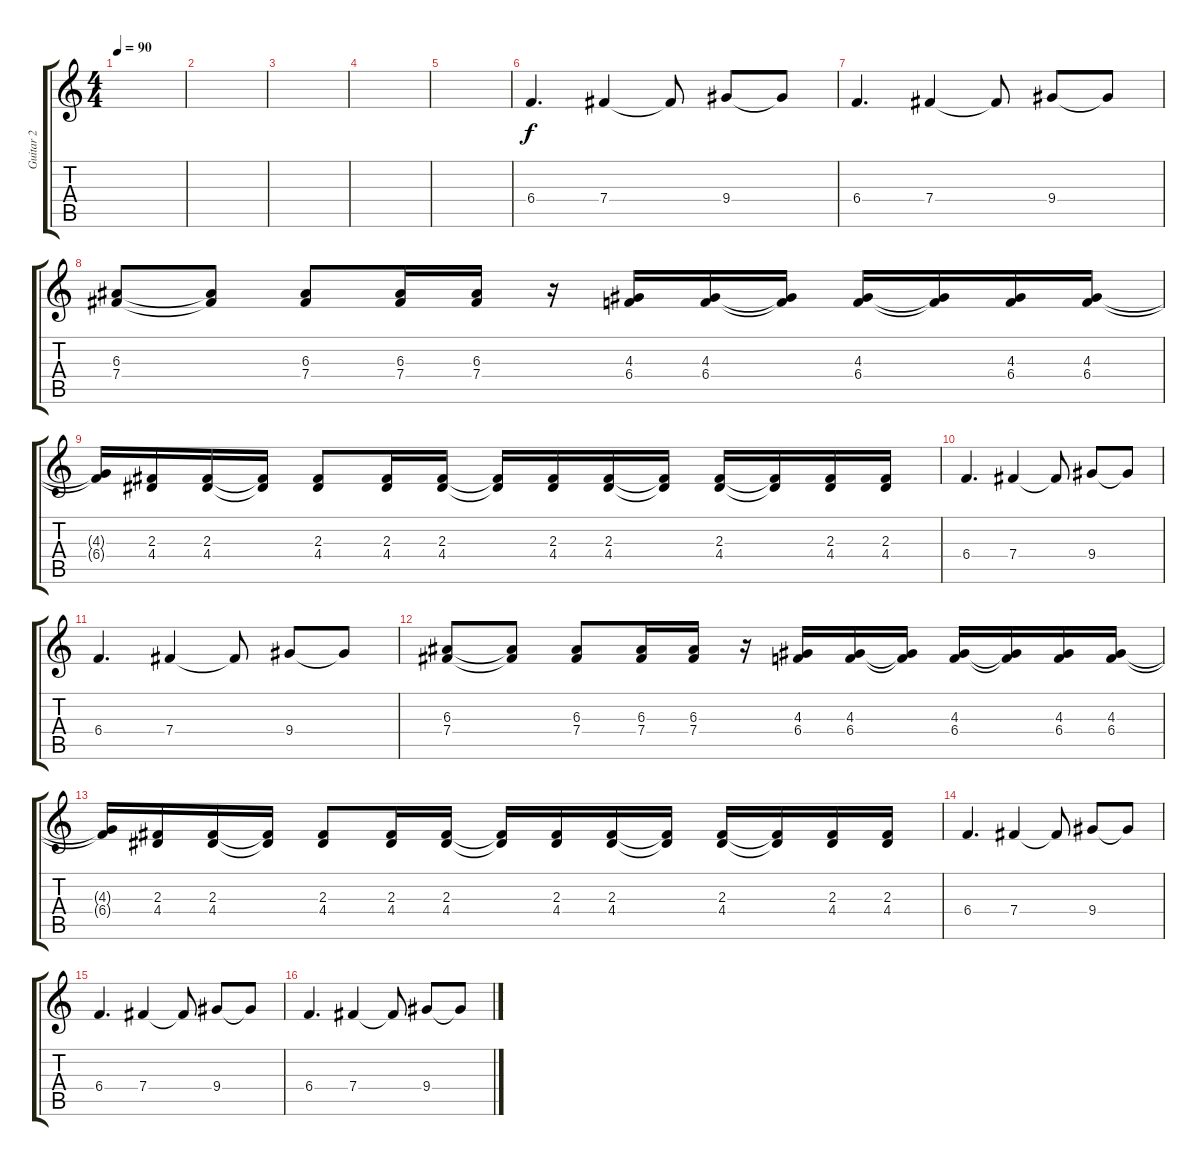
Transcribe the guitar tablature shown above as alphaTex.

\track ("Guitar 2" "Guitar 2") {instrument distortionguitar}
\staff {score tabs}
\tuning (Db4 Ab3 E3 B2 Gb2 B1) {hide}
\ts (4 4)
\tempo 90
\clef g2
\ks c
|
|
|
|
|
6.4.4{d} 7.4.4 7.4{t}.8 9.4.8 9.4{t}.8 |
6.4.4{d} 7.4.4 7.4{t}.8 9.4.8 9.4{t}.8 |
(6.3 7.4).8 (6.3{t} 7.4{t}).8 (6.3 7.4).8 (6.3 7.4).16 (6.3 7.4).16 r.16 (4.3 6.4).16 (4.3 6.4).16 (4.3{t} 6.4{t}).16 (4.3 6.4).16 (4.3{t} 6.4{t}).16 (4.3 6.4).16 (4.3 6.4).16 |
(4.3{t} 6.4{t}).16 (2.3 4.4).16 (2.3 4.4).16 (2.3{t} 4.4{t}).16 (2.3 4.4).8 (2.3 4.4).16 (2.3 4.4).16 (2.3{t} 4.4{t}).16 (2.3 4.4).16 (2.3 4.4).16 (2.3{t} 4.4{t}).16 (2.3 4.4).16 (2.3{t} 4.4{t}).16 (2.3 4.4).16 (2.3 4.4).16 |
6.4.4{d} 7.4.4 7.4{t}.8 9.4.8 9.4{t}.8 |
6.4.4{d} 7.4.4 7.4{t}.8 9.4.8 9.4{t}.8 |
(6.3 7.4).8 (6.3{t} 7.4{t}).8 (6.3 7.4).8 (6.3 7.4).16 (6.3 7.4).16 r.16 (4.3 6.4).16 (4.3 6.4).16 (4.3{t} 6.4{t}).16 (4.3 6.4).16 (4.3{t} 6.4{t}).16 (4.3 6.4).16 (4.3 6.4).16 |
(4.3{t} 6.4{t}).16 (2.3 4.4).16 (2.3 4.4).16 (2.3{t} 4.4{t}).16 (2.3 4.4).8 (2.3 4.4).16 (2.3 4.4).16 (2.3{t} 4.4{t}).16 (2.3 4.4).16 (2.3 4.4).16 (2.3{t} 4.4{t}).16 (2.3 4.4).16 (2.3{t} 4.4{t}).16 (2.3 4.4).16 (2.3 4.4).16 |
6.4.4{d} 7.4.4 7.4{t}.8 9.4.8 9.4{t}.8 |
6.4.4{d} 7.4.4 7.4{t}.8 9.4.8 9.4{t}.8 |
6.4.4{d} 7.4.4 7.4{t}.8 9.4.8 9.4{t}.8
